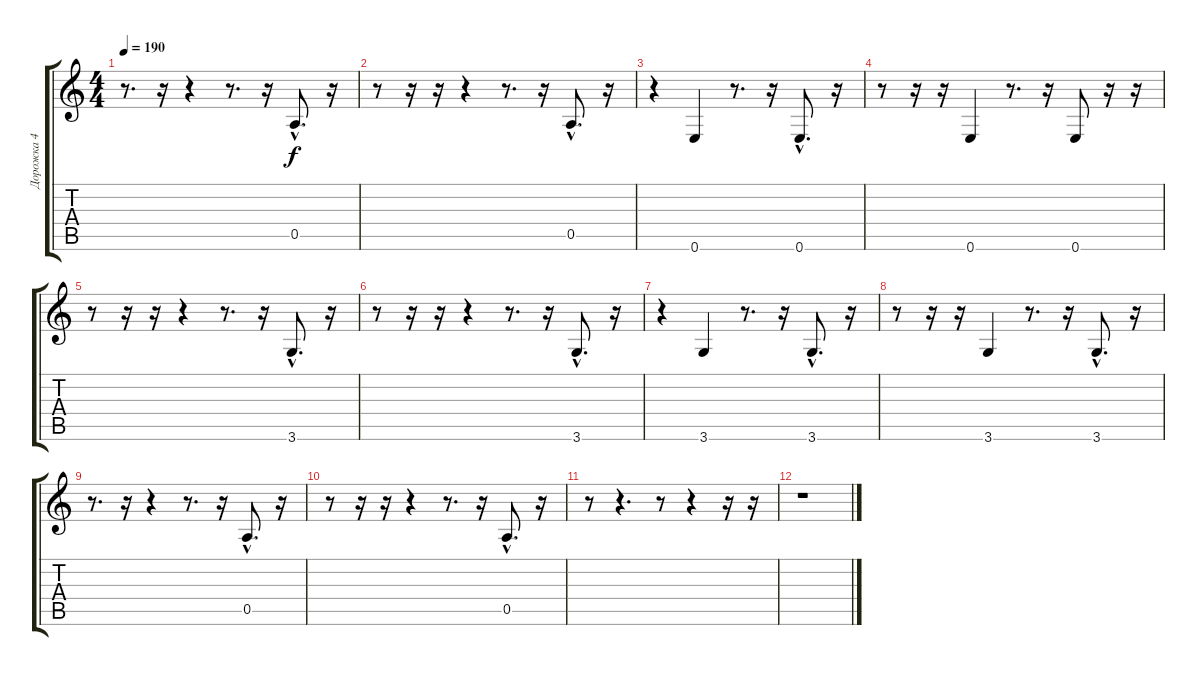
\track ("Дорожка 4" "Дорожка 4") {instrument electricbasspick}
\staff {score tabs}
\tuning (E4 B3 G3 D3 A2 E2) {hide}
\ts (4 4)
\tempo 190
\clef g2
\ks c
r.8{d dy f} r.16 r.4 r.8{d} r.16 0.5{hac}.8{d} r.16 |
r.8 r.16 r.16 r.4 r.8{d} r.16 0.5{hac}.8{d} r.16 |
r.4 0.6.4 r.8{d} r.16 0.6{hac}.8{d} r.16 |
r.8 r.16 r.16 0.6.4 r.8{d} r.16 0.6.8 r.16 r.16 |
r.8 r.16 r.16 r.4 r.8{d} r.16 3.6{hac}.8{d} r.16 |
r.8 r.16 r.16 r.4 r.8{d} r.16 3.6{hac}.8{d} r.16 |
r.4 3.6.4 r.8{d} r.16 3.6{hac}.8{d} r.16 |
r.8 r.16 r.16 3.6.4 r.8{d} r.16 3.6{hac}.8{d} r.16 |
r.8{d} r.16 r.4 r.8{d} r.16 0.5{hac}.8{d} r.16 |
r.8 r.16 r.16 r.4 r.8{d} r.16 0.5{hac}.8{d} r.16 |
r.8 r.4{d} r.8 r.4 r.16 r.16 |
r.1
